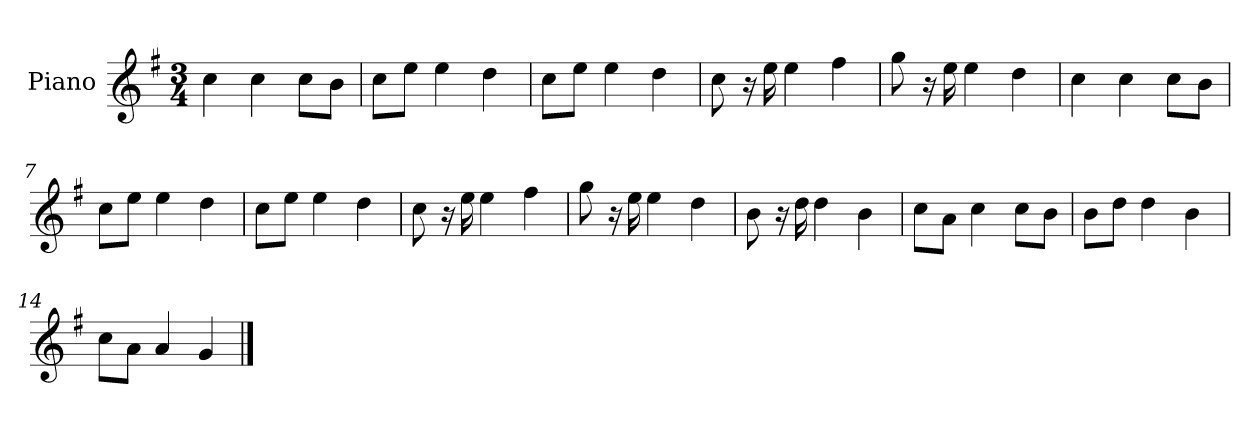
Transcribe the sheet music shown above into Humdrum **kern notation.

**kern
*part1
*staff1
*I"Piano
*I'P-no
*clefG2
*k[f#]
*M3/4
*MM183
=1
4cc\
4cc\
8cc\L
8b\J
=2
8cc\L
8ee\J
4ee\
4dd\
=3
8cc\L
8ee\J
4ee\
4dd\
=4
8cc\
16r
16ee\
4ee\
4ff#\
=5
8gg\
16r
16ee\
4ee\
4dd\
=6
4cc\
4cc\
8cc\L
8b\J
=7
8cc\L
8ee\J
4ee\
4dd\
=8
8cc\L
8ee\J
4ee\
4dd\
!!LO:LB:g=z
=9
8cc\
16r
16ee\
4ee\
4ff#\
=10
8gg\
16r
16ee\
4ee\
4dd\
=11
8b\
16r
16dd\
4dd\
4b\
=12
8cc\L
8a\J
4cc\
8cc\L
8b\J
=13
8b\L
8dd\J
4dd\
4b\
=14
8cc\L
8a\J
4a/
4g/
==
*-
